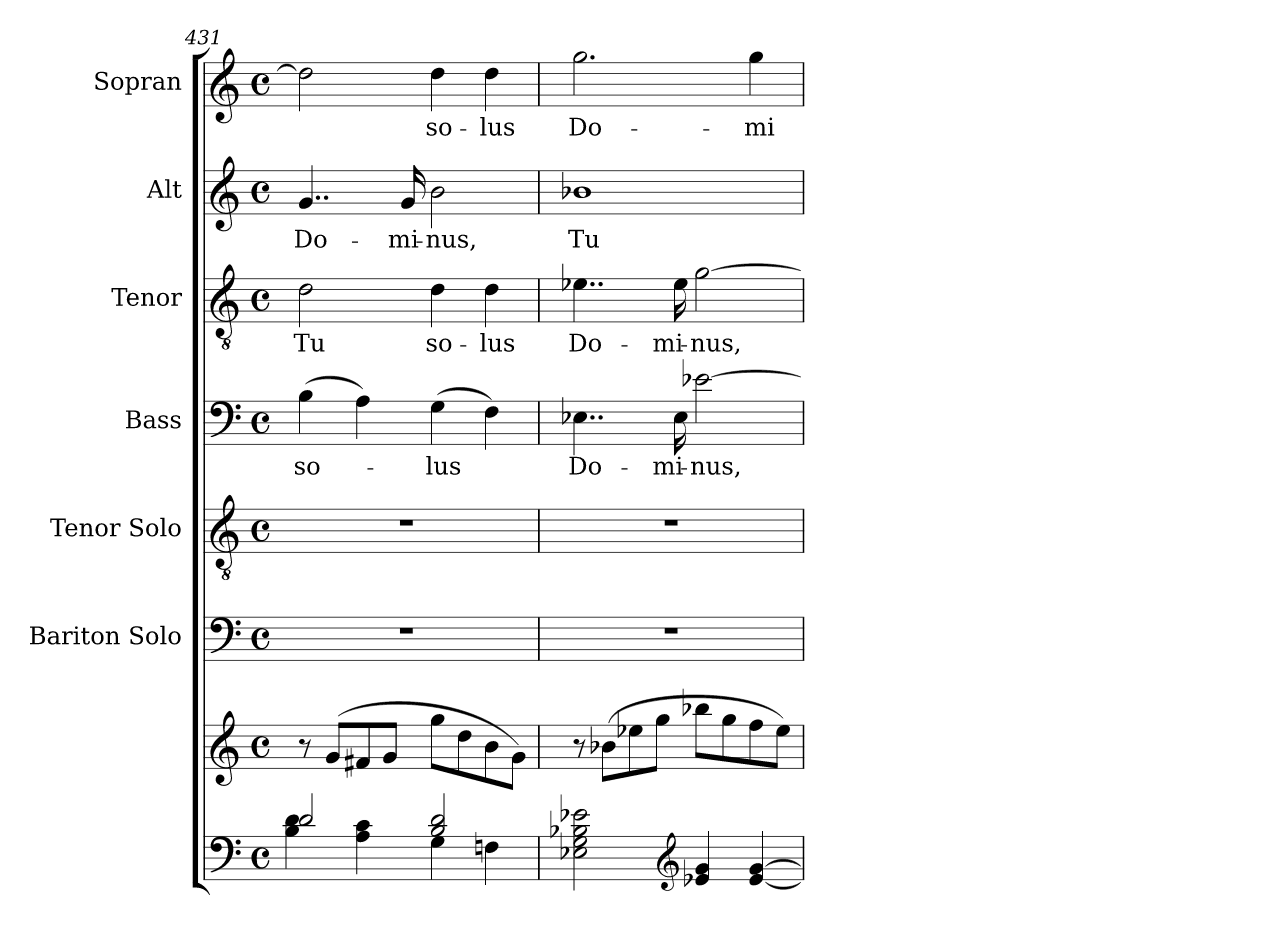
**kern	**kern	**kern	**kern	**kern	**text	**kern	**text	**kern	**text	**kern	**text
*part7	*part7	*part6	*part5	*part4	*part4	*part3	*part3	*part2	*part2	*part1	*part1
*staff8	*staff7	*staff6	*staff5	*staff4	*staff4	*staff3	*staff3	*staff2	*staff2	*staff1	*staff1
*	*	*I"Bariton Solo	*I"Tenor Solo	*I"Bass	*	*I"Tenor	*	*I"Alt	*	*I"Sopran	*
*	*	*	*	*I'B.	*	*I'T.	*	*I'A.	*	*I'S.	*
!!LO:PB:g=z
*clefF4	*clefG2	*clefF4	*clefGv2	*clefF4	*	*clefGv2	*	*clefG2	*	*clefG2	*
*k[]	*k[]	*k[]	*k[]	*k[]	*	*k[]	*	*k[]	*	*k[]	*
*C:	*C:	*C:	*C:	*C:	*	*C:	*	*C:	*	*C:	*
*M4/4	*M4/4	*M4/4	*M4/4	*M4/4	*	*M4/4	*	*M4/4	*	*M4/4	*
*met(c)	*met(c)	*met(c)	*met(c)	*met(c)	*	*met(c)	*	*met(c)	*	*met(c)	*
=431	=431	=431	=431	=431	=431	=431	=431	=431	=431	=431	=431
*^	*	*	*	*	*	*	*	*	*	*	*
!	!	!	!	!	!	!LO:LY:b	!	!LO:LY:b	!	!LO:LY:b	!	!
2d/	4B\ 4d\	8r	1r	1r	(>4B\	so-	2d\	Tu	4..g/	Do-	2dd\]	.
.	.	(>8g/L	.	.	.	.	.	.	.	.	.	.
.	4A\ 4c\	8f#X/	.	.	4A\)	.	.	.	.	.	.	.
.	.	8g/J	.	.	.	.	.	.	.	.	.	.
!	!	!	!	!	!	!	!	!	!	!LO:LY:b	!	!
.	.	.	.	.	.	.	.	.	16g/	-mi-	.	.
!	!	!	!	!	!	!LO:LY:b	!	!LO:LY:b	!	!LO:LY:b	!	!LO:LY:b
2B/ 2d/	4G\	8gg\L	.	.	(>4G\	-lus	4d\	so-	2b\	-nus,	4dd\	so-
.	.	8dd\	.	.	.	.	.	.	.	.	.	.
!	!	!	!	!	!	!	!	!LO:LY:b	!	!	!	!LO:LY:b
.	4Fn\	8b\	.	.	4F\)	.	4d\	-lus	.	.	4dd\	-lus
.	.	8g\J)	.	.	.	.	.	.	.	.	.	.
*v	*v	*	*	*	*	*	*	*	*	*	*	*
=432	=432	=432	=432	=432	=432	=432	=432	=432	=432	=432	=432
!	!	!	!	!	!LO:LY:b	!	!LO:LY:b	!	!LO:LY:b	!	!LO:LY:b
2E-X\ 2G\ 2B-X\ 2e-X\	8r	1r	1r	4..E-X\	Do-	4..e-X\	Do-	1b-X	Tu	2.gg\	Do-
.	(>8b-X\L	.	.	.	.	.	.	.	.	.	.
.	8ee-X\	.	.	.	.	.	.	.	.	.	.
.	8gg\J	.	.	.	.	.	.	.	.	.	.
!	!	!	!	!	!LO:LY:b	!	!LO:LY:b	!	!	!	!
.	.	.	.	16E-\	-mi-	16e-\	-mi-	.	.	.	.
*clefG2	*	*	*	*	*	*	*	*	*	*	*
!	!	!	!	!	!LO:LY:b	!	!LO:LY:b	!	!	!	!
4e-X/ 4g/	8bb-X\L	.	.	[2e-X\	-nus,	[2g\	-nus,	.	.	.	.
.	8gg\	.	.	.	.	.	.	.	.	.	.
!	!	!	!	!	!	!	!	!	!	!	!LO:LY:b
[4e-/ [4g/	8ff\	.	.	.	.	.	.	.	.	4gg\	-mi-
.	8ee-\J)	.	.	.	.	.	.	.	.	.	.
=	=	=	=	=	=	=	=	=	=	=	=
*-	*-	*-	*-	*-	*-	*-	*-	*-	*-	*-	*-
